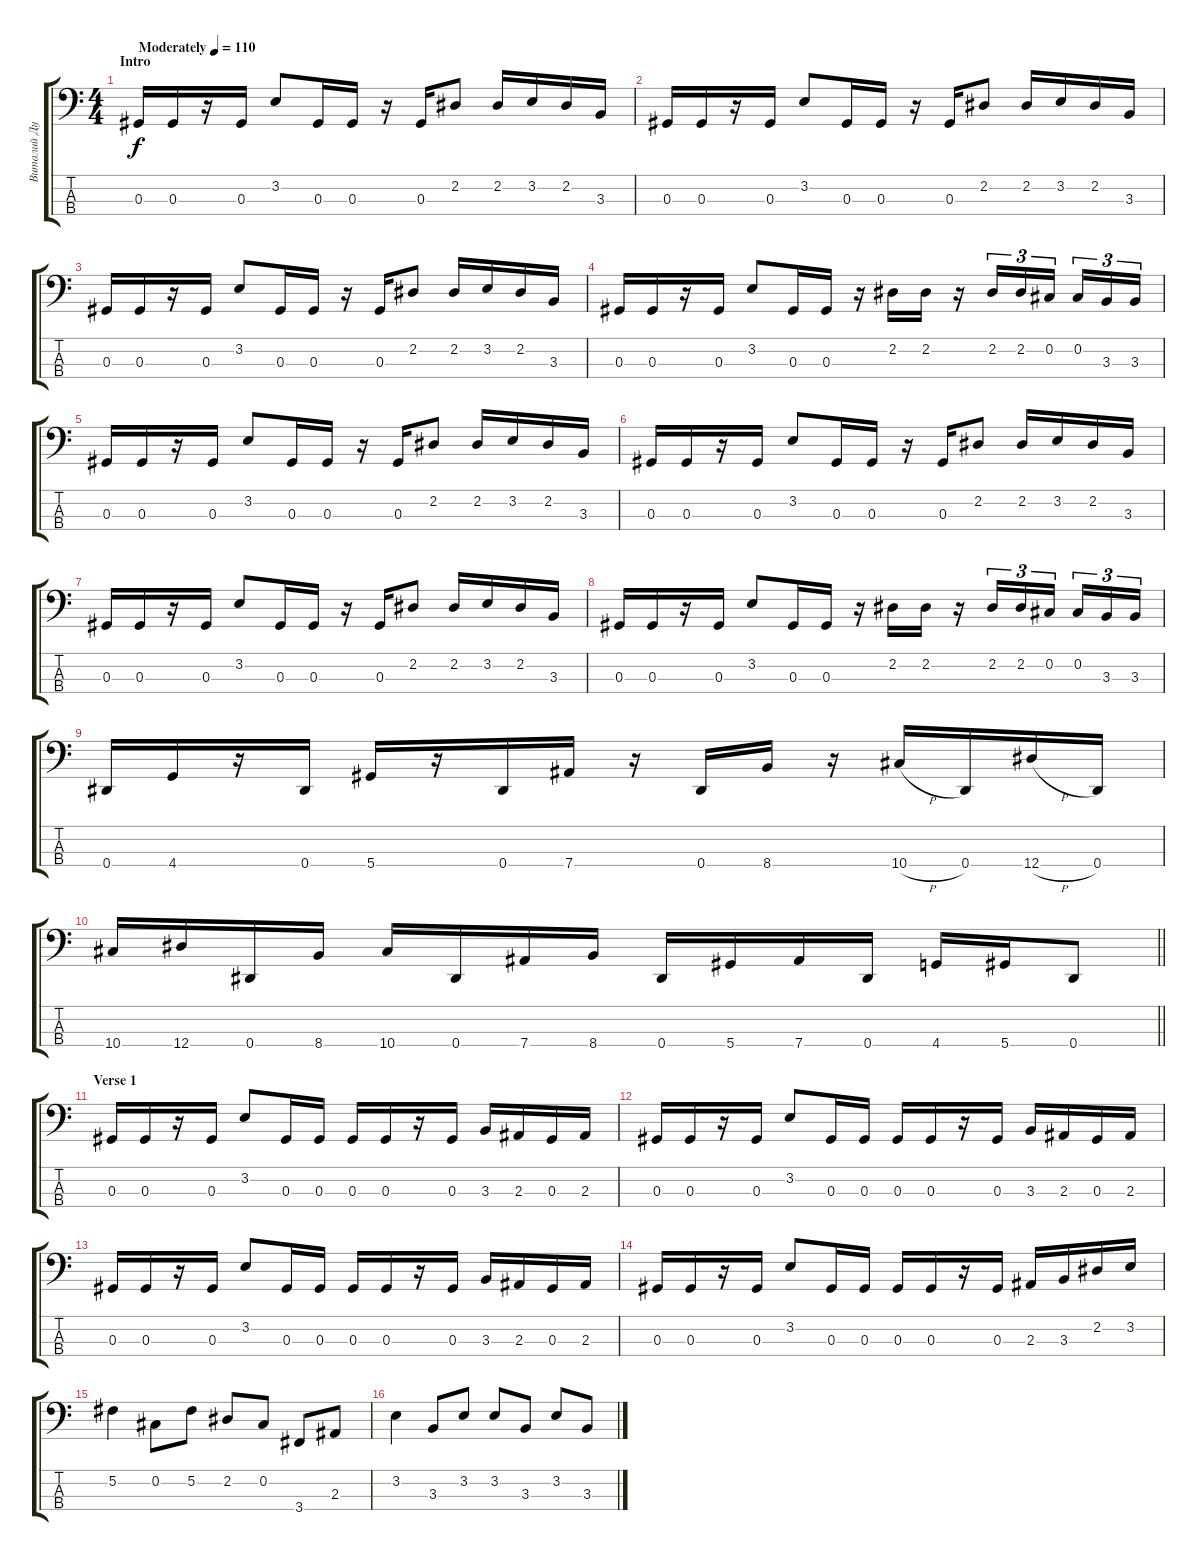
\track ("Виталий Дубинин" "Виталий Ду") {instrument electricbassfinger}
\staff {score tabs}
\tuning (Gb2 Db2 Ab1 Eb1) {hide}
\ts (4 4)
\section ("" "Intro")
\tempo (110 "Moderately")
\clef f4
\ks c
0.3.16{dy f instrument electricbassfinger} 0.3.16 r.16 0.3.16 3.2.8 0.3.16 0.3.16 r.16 0.3.16 2.2.8 2.2.16 3.2.16 2.2.16 3.3.16 |
0.3.16 0.3.16 r.16 0.3.16 3.2.8 0.3.16 0.3.16 r.16 0.3.16 2.2.8 2.2.16 3.2.16 2.2.16 3.3.16 |
0.3.16 0.3.16 r.16 0.3.16 3.2.8 0.3.16 0.3.16 r.16 0.3.16 2.2.8 2.2.16 3.2.16 2.2.16 3.3.16 |
0.3.16 0.3.16 r.16 0.3.16 3.2.8 0.3.16 0.3.16 r.16 2.2.16 2.2.16 r.16 2.2.16{tu (3 2)} 2.2.16{tu (3 2)} 0.2.16{tu (3 2) beam splitsecondary} 0.2.16{tu (3 2)} 3.3.16{tu (3 2)} 3.3.16{tu (3 2)} |
0.3.16 0.3.16 r.16 0.3.16 3.2.8 0.3.16 0.3.16 r.16 0.3.16 2.2.8 2.2.16 3.2.16 2.2.16 3.3.16 |
0.3.16 0.3.16 r.16 0.3.16 3.2.8 0.3.16 0.3.16 r.16 0.3.16 2.2.8 2.2.16 3.2.16 2.2.16 3.3.16 |
0.3.16 0.3.16 r.16 0.3.16 3.2.8 0.3.16 0.3.16 r.16 0.3.16 2.2.8 2.2.16 3.2.16 2.2.16 3.3.16 |
0.3.16 0.3.16 r.16 0.3.16 3.2.8 0.3.16 0.3.16 r.16 2.2.16 2.2.16 r.16 2.2.16{tu (3 2)} 2.2.16{tu (3 2)} 0.2.16{tu (3 2) beam splitsecondary} 0.2.16{tu (3 2)} 3.3.16{tu (3 2)} 3.3.16{tu (3 2)} |
0.4.16 4.4.16 r.16 0.4.16 5.4.16 r.16 0.4.16 7.4.16 r.16 0.4.16 8.4.16 r.16 10.4{h}.16 0.4.16 12.4{h}.16 0.4.16 |
\barLineRight lightlight
10.4.16 12.4.16 0.4.16 8.4.16 10.4.16 0.4.16 7.4.16 8.4.16 0.4.16 5.4.16 7.4.16 0.4.16 4.4.16 5.4.16 0.4.8 |
\section ("" "Verse 1")
0.3.16 0.3.16 r.16 0.3.16 3.2.8 0.3.16 0.3.16 0.3.16 0.3.16 r.16 0.3.16 3.3.16 2.3.16 0.3.16 2.3.16 |
0.3.16 0.3.16 r.16 0.3.16 3.2.8 0.3.16 0.3.16 0.3.16 0.3.16 r.16 0.3.16 3.3.16 2.3.16 0.3.16 2.3.16 |
0.3.16 0.3.16 r.16 0.3.16 3.2.8 0.3.16 0.3.16 0.3.16 0.3.16 r.16 0.3.16 3.3.16 2.3.16 0.3.16 2.3.16 |
0.3.16 0.3.16 r.16 0.3.16 3.2.8 0.3.16 0.3.16 0.3.16 0.3.16 r.16 0.3.16 2.3.16 3.3.16 2.2.16 3.2.16 |
5.2.4 0.2.8 5.2.8 2.2.8 0.2.8 3.4.8 2.3.8 |
3.2.4 3.3.8 3.2.8 3.2.8 3.3.8 3.2.8 3.3.8
